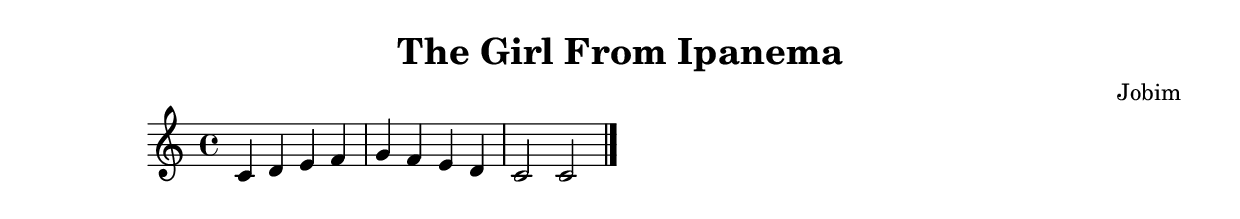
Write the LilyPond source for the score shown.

\version "2.24.4"

\header {
  title = "The Girl From Ipanema"
  composer = "Jobim"
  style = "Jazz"
}

\score {
  \new Staff {
    \clef treble
    \time 4/4
    \key c \major
    
    % Simple chord progression placeholder
    c'4 d' e' f' |
    g' f' e' d' |
    c'2 c'2 |
    \bar "|."
  }
  \layout {}
  \midi {
    \tempo 4 = 120
  }
}